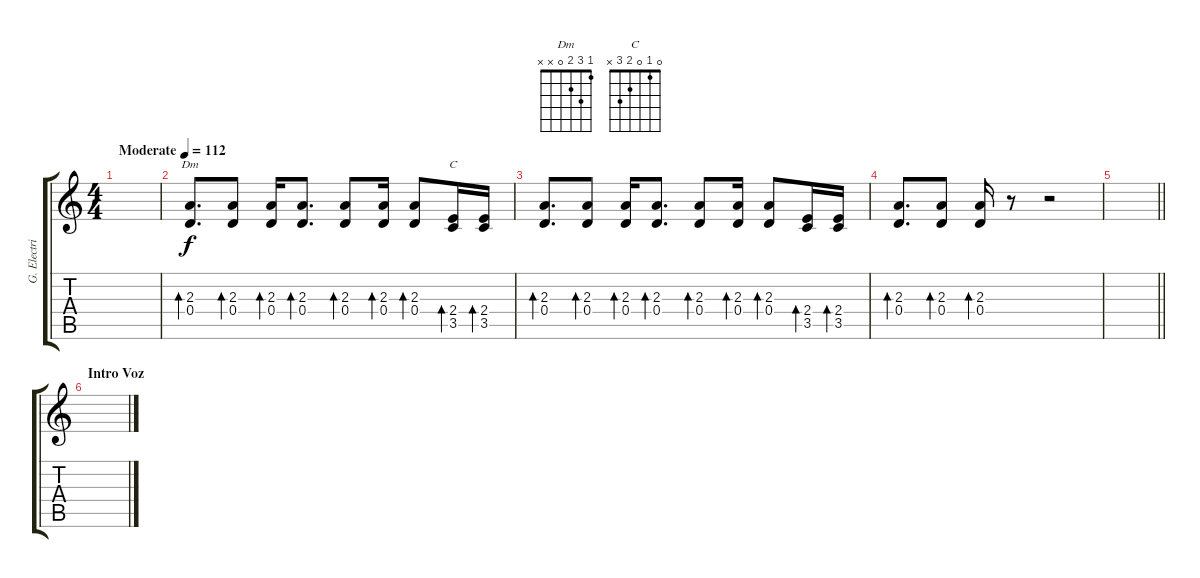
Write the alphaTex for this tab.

\track ("G. Electrica" "G. Electri") {instrument overdrivenguitar}
\staff {score tabs}
\tuning (E4 B3 G3 D3 A2 E2) {hide}
\chord ("Dm" 1 3 2 0 x x)
\chord ("C" 0 1 0 2 3 x)
\ts (4 4)
\tempo (112 "Moderate")
\clef g2
\ks c
|
(2.3 0.4).8{d bd 60 ch "Dm" volume 13} (2.3 0.4).8{bd 60} (2.3 0.4).16{bd 60} (2.3 0.4).8{d bd 60} (2.3 0.4).8{bd 60} (2.3 0.4).16{bd 60} (2.3 0.4).8{bd 60} (2.4 3.5).16{bd 60 ch "C"} (2.4 3.5).16{bd 60} |
(2.3 0.4).8{d bd 60} (2.3 0.4).8{bd 60} (2.3 0.4).16{bd 60} (2.3 0.4).8{d bd 60} (2.3 0.4).8{bd 60} (2.3 0.4).16{bd 60} (2.3 0.4).8{bd 60} (2.4 3.5).16{bd 60} (2.4 3.5).16{bd 60} |
(2.3 0.4).8{d bd 60} (2.3 0.4).8{bd 60} (2.3 0.4).16{bd 60} r.8 r.2 |
\barLineRight lightlight
|
\section ("" "Intro Voz")
